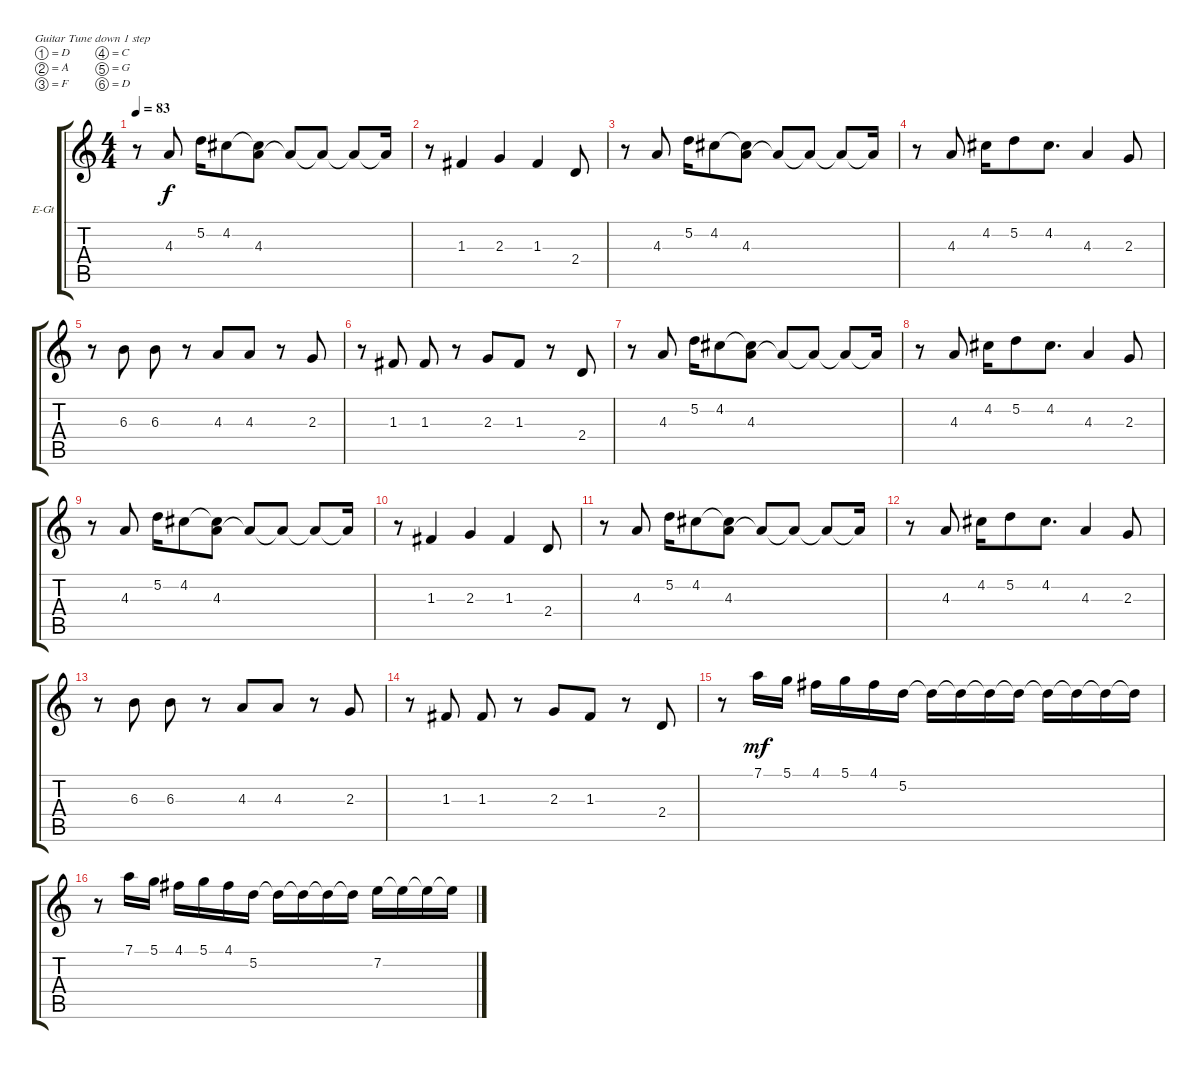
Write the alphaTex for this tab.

\bracketExtendMode groupsimilarinstruments
\firstSystemTrackNameOrientation horizontal
\otherSystemsTrackNameOrientation horizontal
\track ("Electric Guitar" "E-Gt") {instrument electricguitarclean}
\staff {score tabs}
\tuning (D4 A3 F3 C3 G2 D2)
\ts (4 4)
\tempo 83
\clef g2
\scale
0.333333
\ks c
r.8{dy f} 4.3.8 5.2.16 4.2.8 (4.3 4.2{t}).8 4.3{t}.8 4.3{t}.8 4.3{t}.8 4.3{t}.16 |
\scale
0.333333 r.8 1.3.4 2.3.4 1.3.4 2.4.8 |
\scale
0.333333 r.8 4.3.8 5.2.16 4.2.8 (4.3 4.2{t}).8 4.3{t}.8 4.3{t}.8 4.3{t}.8 4.3{t}.16 |
\scale
0.333333 r.8 4.3.8 4.2.16 5.2.8 4.2.8{d} 4.3.4 2.3.8 |
\scale
0.333333 r.8 6.3.8 6.3.8 r.8 4.3.8 4.3.8 r.8 2.3.8 |
\scale
0.333333 r.8 1.3.8 1.3.8 r.8 2.3.8 1.3.8 r.8 2.4.8 |
\scale
0.333333 r.8 4.3.8 5.2.16 4.2.8 (4.3 4.2{t}).8 4.3{t}.8 4.3{t}.8 4.3{t}.8 4.3{t}.16 |
\scale
0.333333 r.8 4.3.8 4.2.16 5.2.8 4.2.8{d} 4.3.4 2.3.8 |
\scale
0.333333 r.8 4.3.8 5.2.16 4.2.8 (4.3 4.2{t}).8 4.3{t}.8 4.3{t}.8 4.3{t}.8 4.3{t}.16 |
\scale
0.333333 r.8 1.3.4 2.3.4 1.3.4 2.4.8 |
\scale
0.333333 r.8 4.3.8 5.2.16 4.2.8 (4.3 4.2{t}).8 4.3{t}.8 4.3{t}.8 4.3{t}.8 4.3{t}.16 |
\scale
0.333333 r.8 4.3.8 4.2.16 5.2.8 4.2.8{d} 4.3.4 2.3.8 |
\scale
0.333333 r.8 6.3.8 6.3.8 r.8 4.3.8 4.3.8 r.8 2.3.8 |
\scale
0.333333 r.8 1.3.8 1.3.8 r.8 2.3.8 1.3.8 r.8 2.4.8 |
\scale
0.333333 r.8 7.1.16{dy mf} 5.1.16 4.1.16 5.1.16 4.1.16 5.2.16 5.2{t}.16 5.2{t}.16 5.2{t}.16 5.2{t}.16 5.2{t}.16 5.2{t}.16 5.2{t}.16 5.2{t}.16 |
\scale
0.333333 r.8 7.1.16 5.1.16 4.1.16 5.1.16 4.1.16 5.2.16 5.2{t}.16 5.2{t}.16 5.2{t}.16 5.2{t}.16 7.2.16 7.2{t}.16 7.2{t}.16 7.2{t}.16
